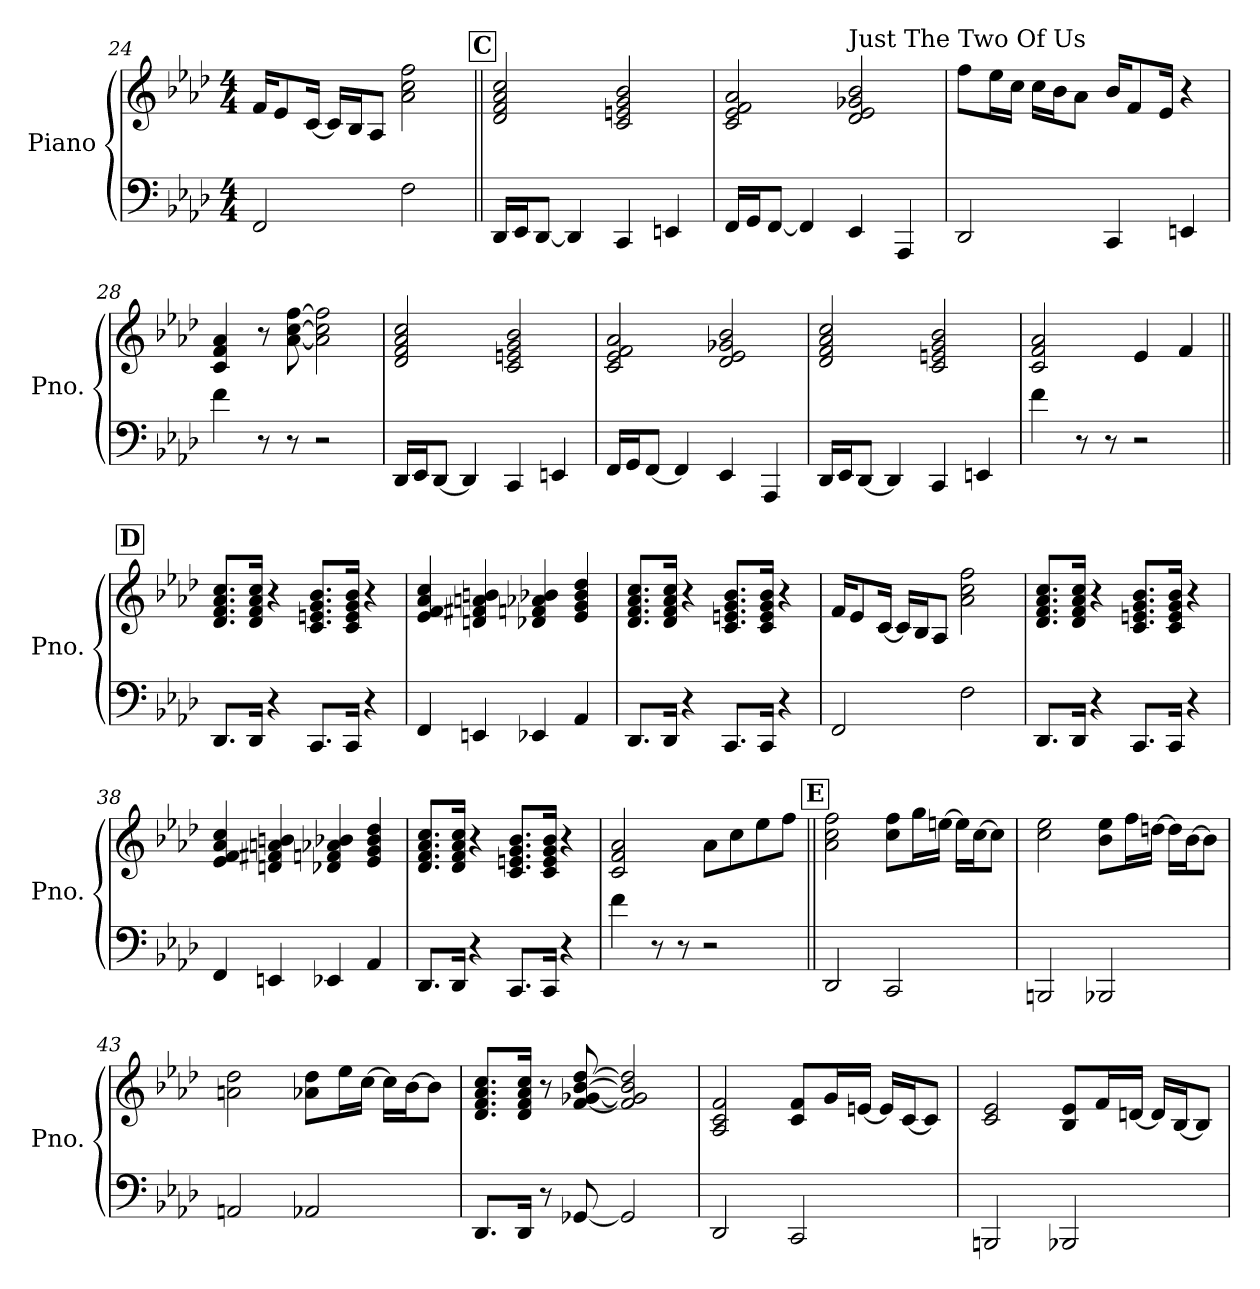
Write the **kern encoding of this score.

**kern	**kern
*part1	*part1
*staff2	*staff1
*I"Piano	*
*I'Pno.	*
*clefF4	*clefG2
*k[b-e-a-d-]	*k[b-e-a-d-]
*M4/4	*M4/4
=24	=24
2FF/	16f/KL
.	8e-/
.	[16c/Jk
.	16c/LL]
.	16B-/J
.	8A-/J
2F\	2a-\ 2cc\ 2ff\
!!LO:PB:g=z
!!LO:REH:place=s1:a:B:fs=13.5337:t=C
=25||	=25||
16DD-/LL	2d-/ 2f/ 2a-/ 2cc/
16EE-/J	.
[8DD-/J	.
4DD-/]	.
4CC/	2c/ 2en/ 2g/ 2b-/
4EEn/	.
=26	=26
16FF/LL	2c/ 2e-/ 2f/ 2a-/
16GG/J	.
[8FF/J	.
4FF/]	.
!	!LO:TX:a:t=Just The Two Of Us
4EE-/	2d-/ 2e-/ 2g-X/ 2b-/
4AAA-/	.
=27	=27
2DD-/	8ff\L
.	16ee-\L
.	16cc\JJ
.	16cc\LL
.	16b-\J
.	8a-\J
4CC/	16b-/KL
.	8f/
.	16e-/Jk
4EEn/	4r
=28	=28
4f\	4c/ 4f/ 4a-/
8r	8r
8r	[8a-\ [8cc\ [8ff\
2r	2a-\] 2cc\] 2ff\]
!!LO:LB:g=z
=29	=29
16DD-/LL	2d-/ 2f/ 2a-/ 2cc/
16EE-/J	.
[8DD-/J	.
4DD-/]	.
4CC/	2c/ 2en/ 2g/ 2b-/
4EEn/	.
=30	=30
16FF/LL	2c/ 2e-/ 2f/ 2a-/
16GG/J	.
[8FF/J	.
4FF/]	.
4EE-/	2d-/ 2e-/ 2g-X/ 2b-/
4AAA-/	.
=31	=31
16DD-/LL	2d-/ 2f/ 2a-/ 2cc/
16EE-/J	.
[8DD-/J	.
4DD-/]	.
4CC/	2c/ 2en/ 2g/ 2b-/
4EEn/	.
=32	=32
4f\	2c/ 2f/ 2a-/
8r	.
8r	.
2r	4e-/
.	4f/
!!LO:LB:g=z
!!LO:REH:place=s1:a:B:fs=13.5337:t=D
=33||	=33||
8.DD-/L	8.d-/ 8.f/ 8.a-/ 8.cc/L
16DD-/Jk	16d-/ 16f/ 16a-/ 16cc/Jk
4r	4r
8.CC/L	8.c/ 8.en/ 8.g/ 8.b-/L
16CC/Jk	16c/ 16e/ 16g/ 16b-/Jk
4r	4r
=34	=34
4FF/	4e-/ 4f/ 4a-/ 4cc/
4EEn/	4dn/ 4f#X/ 4an/ 4bn/
4EE-X/	4d-X/ 4fn/ 4a-X/ 4b-X/
4AA-/	4e-/ 4g/ 4b-/ 4dd-/
=35	=35
8.DD-/L	8.d-/ 8.f/ 8.a-/ 8.cc/L
16DD-/Jk	16d-/ 16f/ 16a-/ 16cc/Jk
4r	4r
8.CC/L	8.c/ 8.en/ 8.g/ 8.b-/L
16CC/Jk	16c/ 16e/ 16g/ 16b-/Jk
4r	4r
=36	=36
2FF/	16f/KL
.	8e-/
.	[16c/Jk
.	16c/LL]
.	16B-/J
.	8A-/J
2F\	2a-\ 2cc\ 2ff\
!!LO:LB:g=z
=37	=37
8.DD-/L	8.d-/ 8.f/ 8.a-/ 8.cc/L
16DD-/Jk	16d-/ 16f/ 16a-/ 16cc/Jk
4r	4r
8.CC/L	8.c/ 8.en/ 8.g/ 8.b-/L
16CC/Jk	16c/ 16e/ 16g/ 16b-/Jk
4r	4r
=38	=38
4FF/	4e-/ 4f/ 4a-/ 4cc/
4EEn/	4dn/ 4f#X/ 4an/ 4bn/
4EE-X/	4d-X/ 4fn/ 4a-X/ 4b-X/
4AA-/	4e-/ 4g/ 4b-/ 4dd-/
=39	=39
8.DD-/L	8.d-/ 8.f/ 8.a-/ 8.cc/L
16DD-/Jk	16d-/ 16f/ 16a-/ 16cc/Jk
4r	4r
8.CC/L	8.c/ 8.en/ 8.g/ 8.b-/L
16CC/Jk	16c/ 16e/ 16g/ 16b-/Jk
4r	4r
=40	=40
4f\	2c/ 2f/ 2a-/
8r	.
8r	.
2r	8a-\L
.	8cc\
.	8ee-\
.	8ff\J
!!LO:LB:g=z
!!LO:REH:place=s1:a:B:fs=13.5337:t=E
=41||	=41||
2DD-/	2a-\ 2cc\ 2ff\
2CC/	8cc\ 8ff\L
.	16gg\L
.	[16een\JJ
.	16ee\LL]
.	[16cc\J
.	8cc\J]
=42	=42
2BBBn/	2cc\ 2ee-\
2BBB-X/	8b-\ 8ee-\L
.	16ff\L
.	[16ddn\JJ
.	16dd\LL]
.	[16b-\J
.	8b-\J]
=43	=43
2AAn/	2an\ 2dd-\
2AA-X/	8a-X\ 8dd-\L
.	16ee-\L
.	[16cc\JJ
.	16cc\LL]
.	[16b-\J
.	8b-\J]
=44	=44
8.DD-/L	8.d-/ 8.f/ 8.a-/ 8.cc/L
16DD-/Jk	16d-/ 16f/ 16a-/ 16cc/Jk
8r	8r
[8GG-X/	[8f/ [8g-X/ [8b-/ [8dd-/
2GG-/]	2f/] 2g-/] 2b-/] 2dd-/]
!!LO:LB:g=z
=45	=45
2DD-/	2A-/ 2c/ 2f/
2CC/	8c/ 8f/L
.	16g/L
.	[16en/JJ
.	16e/LL]
.	[16c/J
.	8c/J]
=46	=46
2BBBn/	2c/ 2e-/
2BBB-X/	8B-/ 8e-/L
.	16f/L
.	[16dn/JJ
.	16d/LL]
.	[16B-/J
.	8B-/J]
=	=
*-	*-
